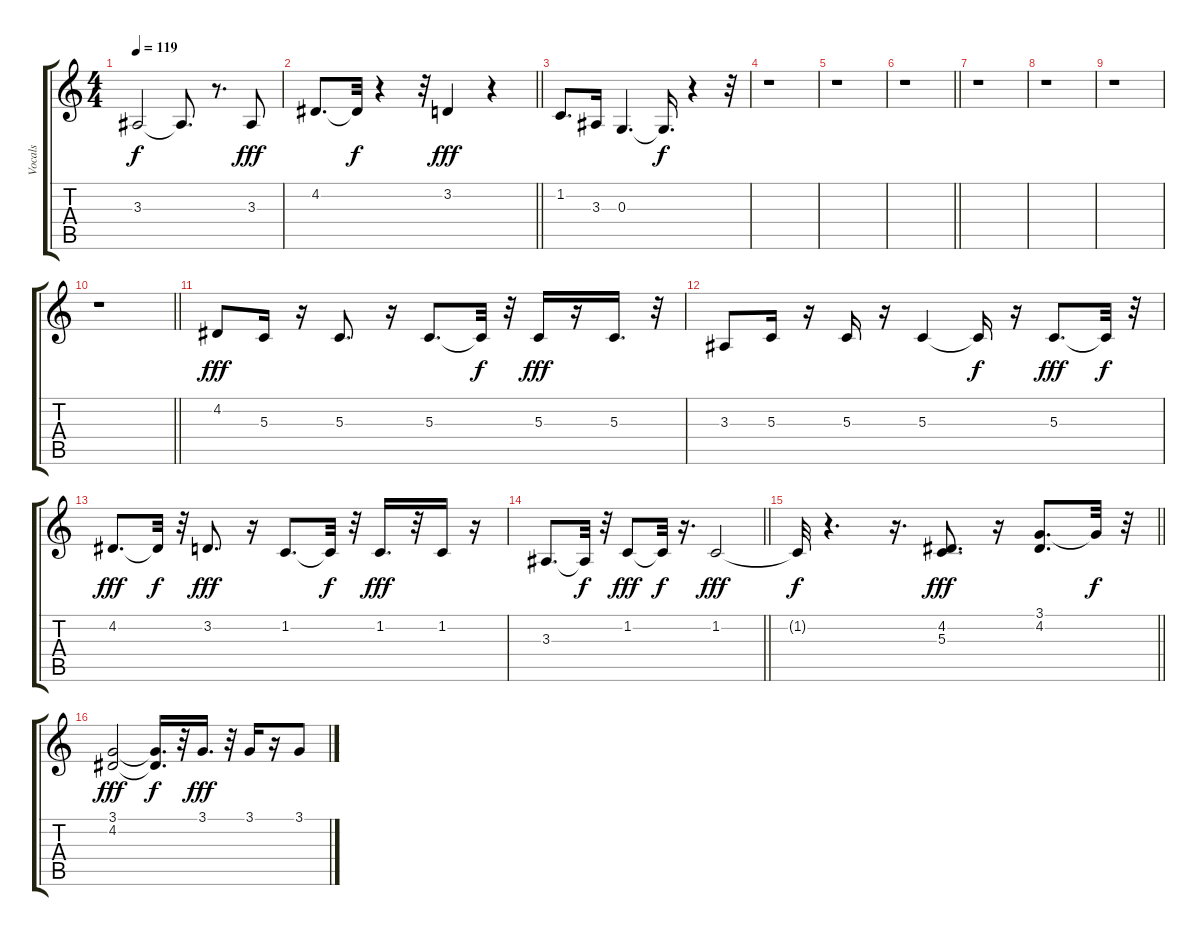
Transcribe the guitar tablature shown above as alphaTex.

\track ("Vocals" "Vocals") {instrument altosax}
\staff {score tabs}
\tuning (E4 B3 G3 D3 A2 E2) {hide}
\ts (4 4)
\tempo 119
\clef g2
\ks c
3.3{t}.2{dy f} 3.3{t}.8{d} r.8{d} 3.3.8{dy fff} |
\barLineRight lightlight
4.2.8{d} 4.2{t}.32{dy f} r.4 r.32 3.2.4{dy fff} r.4 |
1.2.8{d} 3.3.16 0.3.4{d} 0.3{t}.16{d dy f} r.4 r.32 |
r.1 |
r.1 |
\barLineRight lightlight
r.1 |
r.1 |
r.1 |
r.1 |
\barLineRight lightlight
r.1 |
4.2.8{dy fff} 5.3.16 r.16 5.3.8{d} r.16 5.3.8{d} 5.3{t}.32{dy f} r.32 5.3.16{dy fff} r.16 5.3.16{d} r.32 |
3.3.8 5.3.16 r.16 5.3.16 r.16 5.3.4 5.3{t}.16{dy f} r.16 5.3.8{d dy fff} 5.3{t}.32{dy f} r.32 |
4.2.8{d dy fff} 4.2{t}.32{dy f} r.32 3.2.8{d dy fff} r.16 1.2.8{d} 1.2{t}.32{dy f} r.32 1.2.16{d dy fff} r.32 1.2.16 r.16 |
\barLineRight lightlight
3.3.8{d} 3.3{t}.32{dy f} r.32 1.2.8{dy fff} 1.2{t}.32{dy f} r.16{d} 1.2.2{dy fff} |
\barLineRight lightlight
1.2{t}.32{dy f} r.4{d} r.16{d} (4.2 5.3).8{d dy fff} r.16 (3.1 4.2).8{d} 3.1{t}.32{dy f} r.32 |
(3.1 4.2).2{dy fff} (3.1{t} 4.2{t}).16{d dy f} r.32 3.1.16{d dy fff} r.32 3.1.16 r.16 3.1.8
